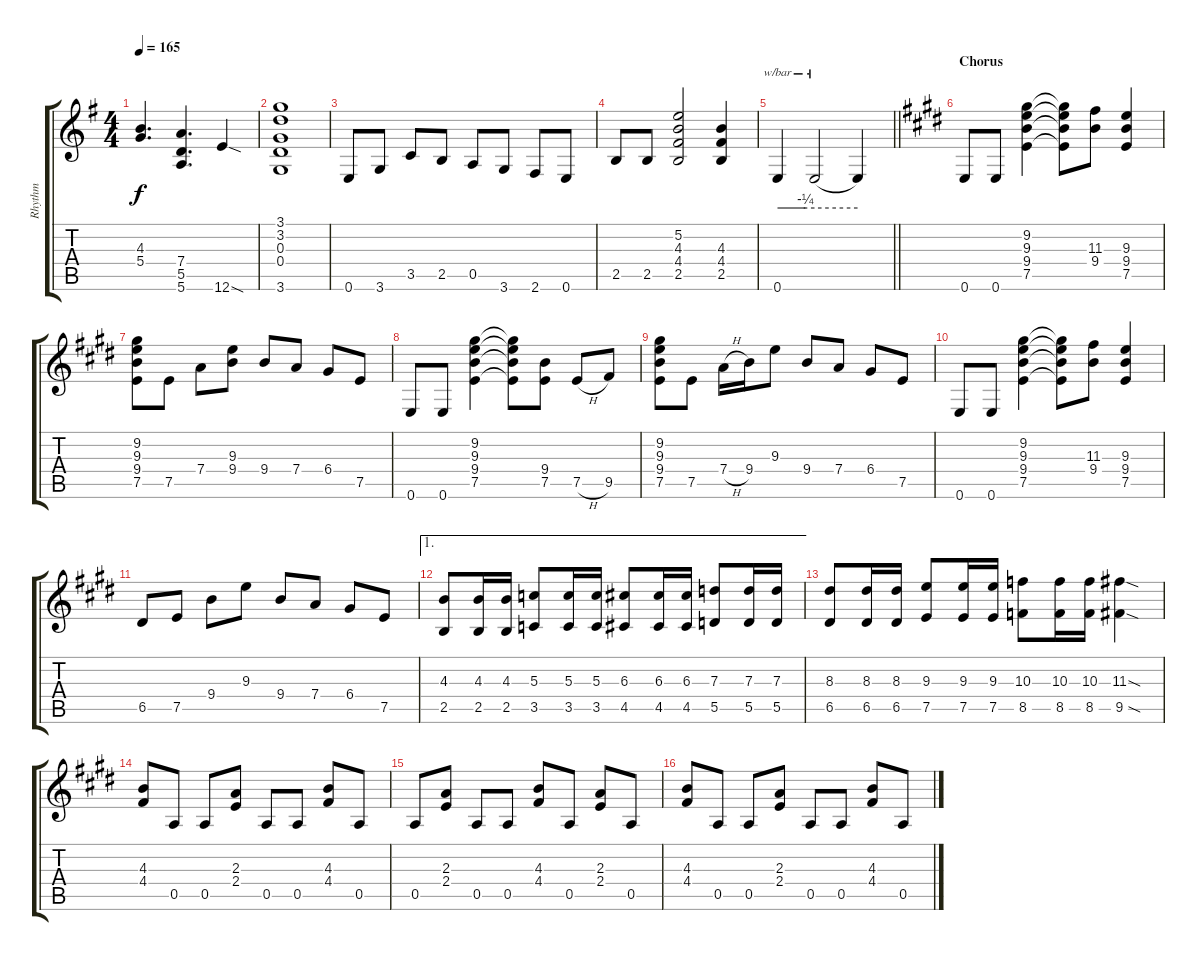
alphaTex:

\track ("Rhythm" "Rhythm") {instrument distortionguitar}
\staff {score tabs}
\tuning (E4 B3 G3 D3 A2 E2) {hide}
\ts (4 4)
\tempo 165
\clef g2
\ks g
(4.3 5.4).4{d dy f} (7.4 5.5 5.6).4{d} 12.6{sod}.4 |
(3.1 3.2 0.3 0.4 3.6).1 |
0.6.8 3.6.8 3.5.8 2.5.8 0.5.8 3.6.8 2.6.8 0.6.8 |
2.5.8 2.5.8 (5.2 4.3 4.4 2.5).2 (4.3 4.4 2.5).4 |
\barLineRight lightlight
0.6.4{tbe (custom default 0 0 45 -1 60 -1)} 0.6{t}.2{tbe (hold default 0 0 60 0)} 0.6{t}.4 |
\section ("" "Chorus")
\ks e
0.6.8 0.6.8 (9.2 9.3 9.4 7.5).4 (9.2{t} 9.3{t} 9.4{t} 7.5{t}).8 (11.3 9.4).8 (9.3 9.4 7.5).4 |
\ks c#minor
(9.2 9.3 9.4 7.5).8 7.5.8 7.4.8 (9.3 9.4).8 9.4.8 7.4.8 6.4.8 7.5.8 |
0.6.8 0.6.8 (9.2 9.3 9.4 7.5).4 (9.2{t} 9.3{t} 9.4{t} 7.5{t}).8 (9.4 7.5).8 7.5{h}.8 9.5.8 |
\ks e
(9.2 9.3 9.4 7.5).8 7.5.8 7.4{h}.16 9.4.16 9.3.8 9.4.8 7.4.8 6.4.8 7.5.8 |
\ks c#minor
0.6.8 0.6.8 (9.2 9.3 9.4 7.5).4 (9.2{t} 9.3{t} 9.4{t} 7.5{t}).8 (11.3 9.4).8 (9.3 9.4 7.5).4 |
6.5.8 7.5.8 9.4.8 9.3.8 9.4.8 7.4.8 6.4.8 7.5.8 |
\ae 1
(4.3 2.5).8 (4.3 2.5).16 (4.3 2.5).16 (5.3 3.5).8 (5.3 3.5).16 (5.3 3.5).16 (6.3 4.5).8 (6.3 4.5).16 (6.3 4.5).16 (7.3 5.5).8 (7.3 5.5).16 (7.3 5.5).16 |
\ks e
(8.3 6.5).8 (8.3 6.5).16 (8.3 6.5).16 (9.3 7.5).8 (9.3 7.5).16 (9.3 7.5).16 (10.3 8.5).8 (10.3 8.5).16 (10.3 8.5).16 (11.3{sod} 9.5{sod}).4 |
\ks c#minor
(4.3 4.4).8 0.5.8 0.5.8 (2.3 2.4).8 0.5.8 0.5.8 (4.3 4.4).8 0.5.8 |
0.5.8 (2.3 2.4).8 0.5.8 0.5.8 (4.3 4.4).8 0.5.8 (2.3 2.4).8 0.5.8 |
(4.3 4.4).8 0.5.8 0.5.8 (2.3 2.4).8 0.5.8 0.5.8 (4.3 4.4).8 0.5.8
